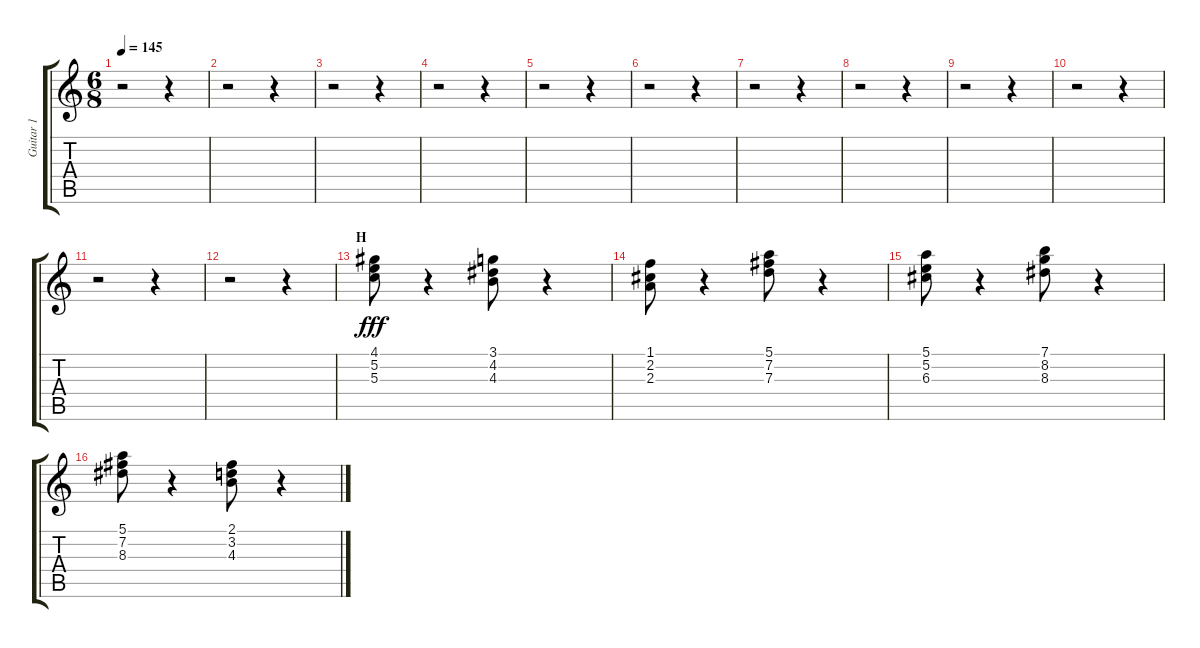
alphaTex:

\track ("Guitar 1" "Guitar 1") {instrument electricguitarclean}
\staff {score tabs}
\tuning (E4 B3 G3 D3 A2 E2) {hide}
\ts (6 8)
\tempo 145
\clef g2
\ks c
r.2{dy fff} r.4 |
r.2 r.4 |
r.2 r.4 |
r.2 r.4 |
r.2 r.4 |
r.2 r.4 |
r.2 r.4 |
r.2 r.4 |
r.2 r.4 |
r.2 r.4 |
r.2 r.4 |
r.2 r.4 |
\section ("" "H")
(4.1 5.2 5.3).8 r.4 (3.1 4.2 4.3).8 r.4 |
(1.1 2.2 2.3).8 r.4 (5.1 7.2 7.3).8 r.4 |
(5.1 5.2 6.3).8 r.4 (7.1 8.2 8.3).8 r.4 |
(5.1 7.2 8.3).8 r.4 (2.1 3.2 4.3).8 r.4
